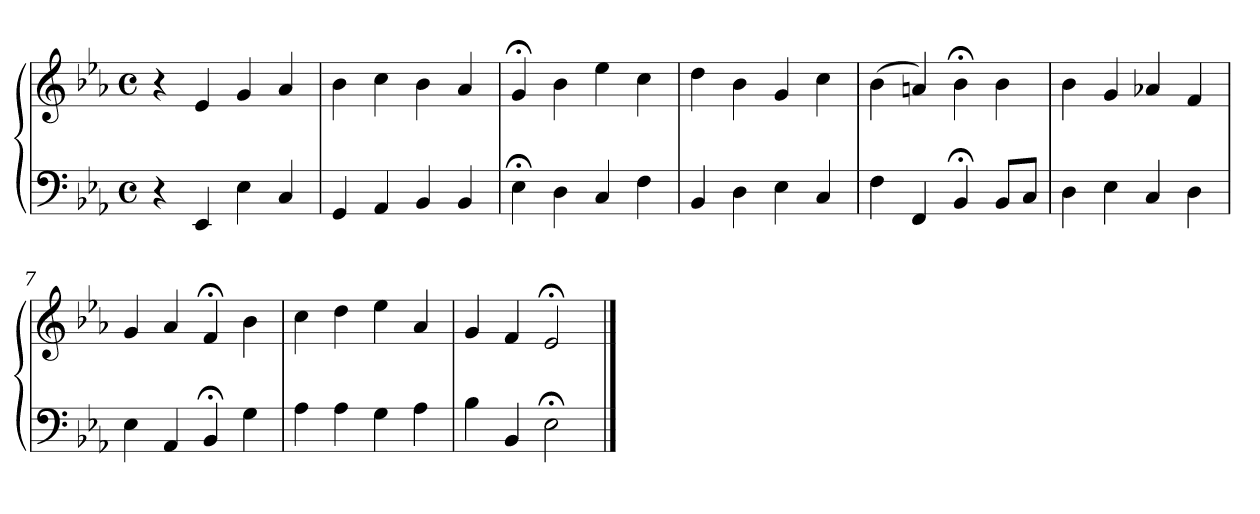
**kern	**kern
*part1	*part1
*staff2	*staff1
*clefF4	*clefG2
*k[b-e-a-]	*k[b-e-a-]
*M4/4	*M4/4
*met(c)	*met(c)
=1	=1
4r	4r
4EE-	4e-
4E-	4g
4C	4a-
=2	=2
4GG	4b-
4AA-	4cc
4BB-	4b-
4BB-	4a-
=3	=3
4E-;<	4g;<
4D	4b-
4C	4ee-
4F	4cc
=4	=4
4BB-	4dd
4D	4b-
4E-	4g
4C	4cc
=5	=5
4F	(4b-
4FF	4an)
4BB-;<	4b-;<
8BB-L	4b-
8CJ	.
=6	=6
4D	4b-
4E-	4g
4C	4a-X
4D	4f
=7	=7
4E-	4g
4AA-	4a-
4BB-;<	4f;<
4G	4b-
!!LO:LB:g=z
=8	=8
4A-	4cc
4A-	4dd
4G	4ee-
4A-	4a-
=9	=9
4B-	4g
4BB-	4f
2E-;<	2e-;<
==	==
*-	*-
